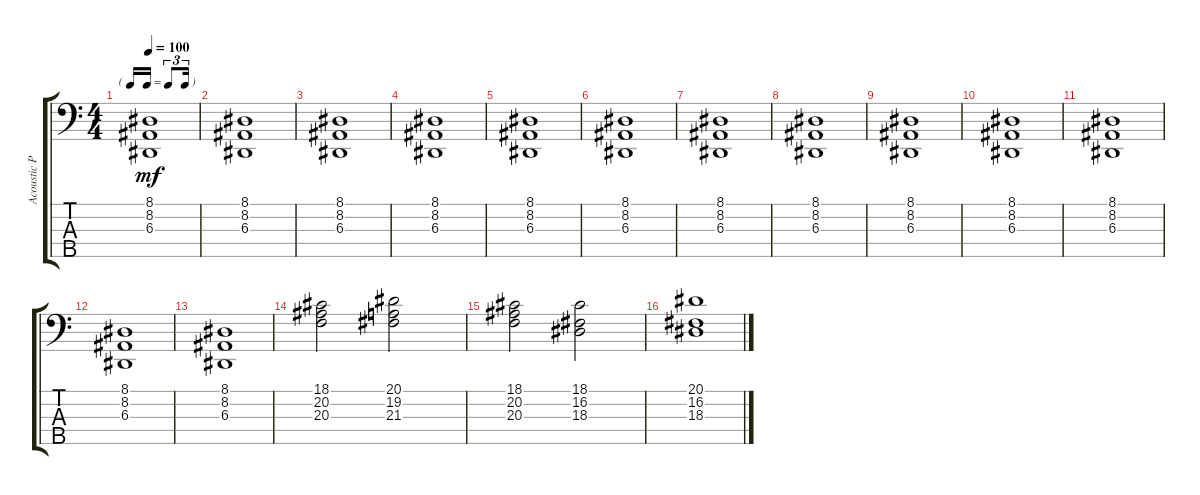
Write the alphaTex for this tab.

\track ("Acoustic Piano (Staff 2)" "Acoustic P") {instrument acousticgrandpiano}
\staff {score tabs}
\tuning (G2 D2 A1 E1 B0) {hide}
\ts (4 4)
\tf triplet16th
\tempo 100
\clef f4
\ks c
(8.1 8.2 6.3).1{dy mf} |
(8.1 8.2 6.3).1 |
(8.1 8.2 6.3).1 |
(8.1 8.2 6.3).1 |
(8.1 8.2 6.3).1 |
(8.1 8.2 6.3).1 |
(8.1 8.2 6.3).1 |
(8.1 8.2 6.3).1 |
(8.1 8.2 6.3).1 |
(8.1 8.2 6.3).1 |
(8.1 8.2 6.3).1 |
(8.1 8.2 6.3).1 |
(8.1 8.2 6.3).1 |
(18.1 20.2 20.3).2 (20.1 19.2 21.3).2 |
(18.1 20.2 20.3).2 (18.1 16.2 18.3).2 |
(20.1 16.2 18.3).1
